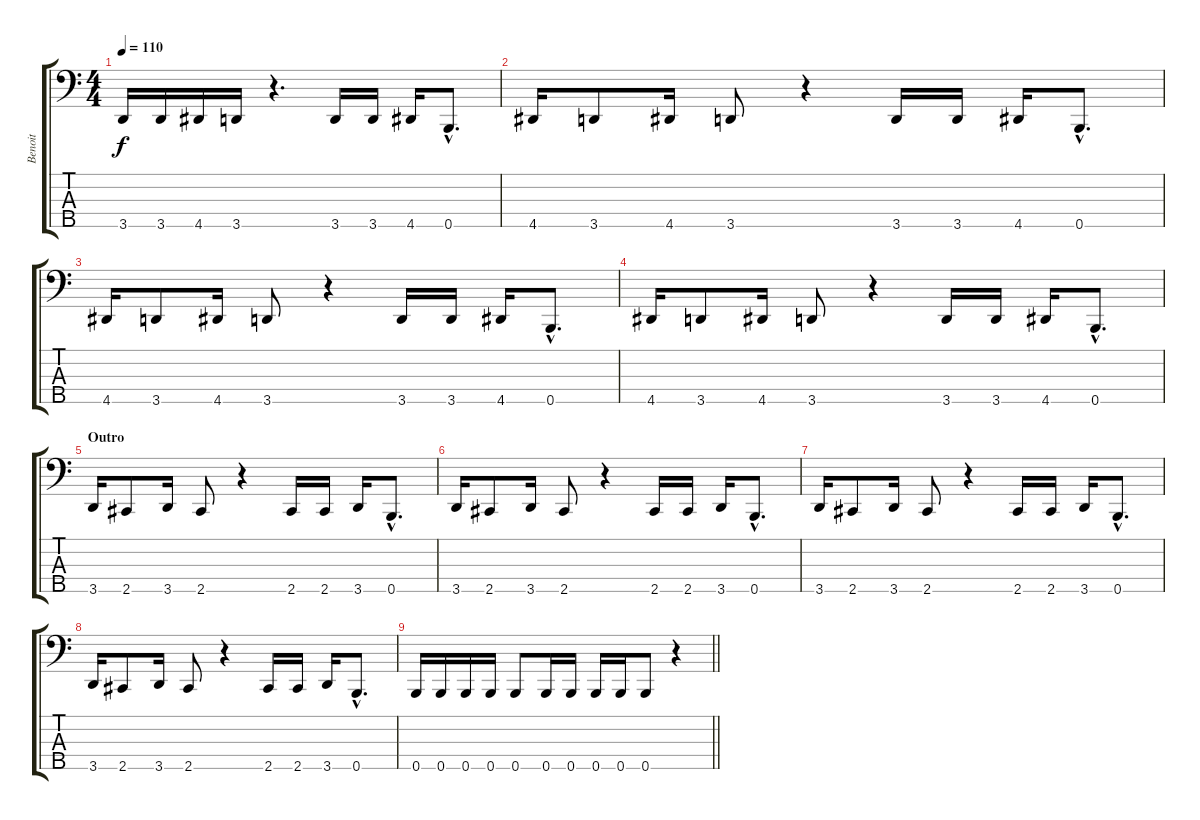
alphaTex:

\track ("Benoit" "Benoit") {instrument electricbassfinger}
\staff {score tabs}
\tuning (G2 D2 A1 E1 B0) {hide}
\ts (4 4)
\tempo 110
\clef f4
\ks c
3.5.16{dy f} 3.5.16 4.5.16 3.5.16 r.4{d} 3.5.16 3.5.16 4.5.16 0.5{hac}.8{d} |
4.5.16 3.5.8 4.5.16 3.5.8 r.4 3.5.16 3.5.16 4.5.16 0.5{hac}.8{d} |
4.5.16 3.5.8 4.5.16 3.5.8 r.4 3.5.16 3.5.16 4.5.16 0.5{hac}.8{d} |
4.5.16 3.5.8 4.5.16 3.5.8 r.4 3.5.16 3.5.16 4.5.16 0.5{hac}.8{d} |
\section ("" "Outro")
3.5.16 2.5.8 3.5.16 2.5.8 r.4 2.5.16 2.5.16 3.5.16 0.5{hac}.8{d} |
3.5.16 2.5.8 3.5.16 2.5.8 r.4 2.5.16 2.5.16 3.5.16 0.5{hac}.8{d} |
3.5.16 2.5.8 3.5.16 2.5.8 r.4 2.5.16 2.5.16 3.5.16 0.5{hac}.8{d} |
3.5.16 2.5.8 3.5.16 2.5.8 r.4 2.5.16 2.5.16 3.5.16 0.5{hac}.8{d} |
\barLineRight lightlight
0.5.16 0.5.16 0.5.16 0.5.16 0.5.8 0.5.16 0.5.16 0.5.16 0.5.16 0.5.8 r.4
